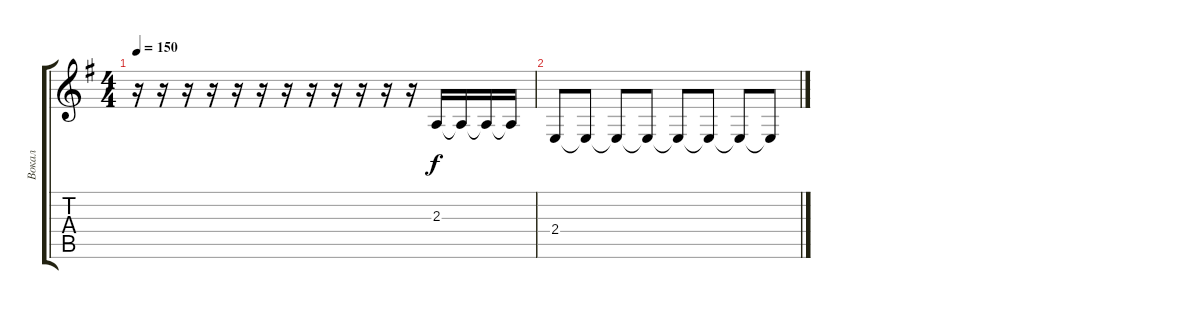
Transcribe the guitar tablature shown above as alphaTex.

\track ("Вокал" "Вокал") {instrument lead6voice}
\staff {score tabs}
\tuning (E4 B3 G3 D3 A2 E2) {hide}
\ts (4 4)
\tempo 150
\clef g2
\ks g
r.16{dy f} r.16 r.16 r.16 r.16 r.16 r.16 r.16 r.16 r.16 r.16 r.16 2.3.16 2.3{t}.16 2.3{t}.16 2.3{t}.16 |
2.4.8 2.4{t}.8 2.4{t}.8 2.4{t}.8 2.4{t}.8 2.4{t}.8 2.4{t}.8 2.4{t}.8
